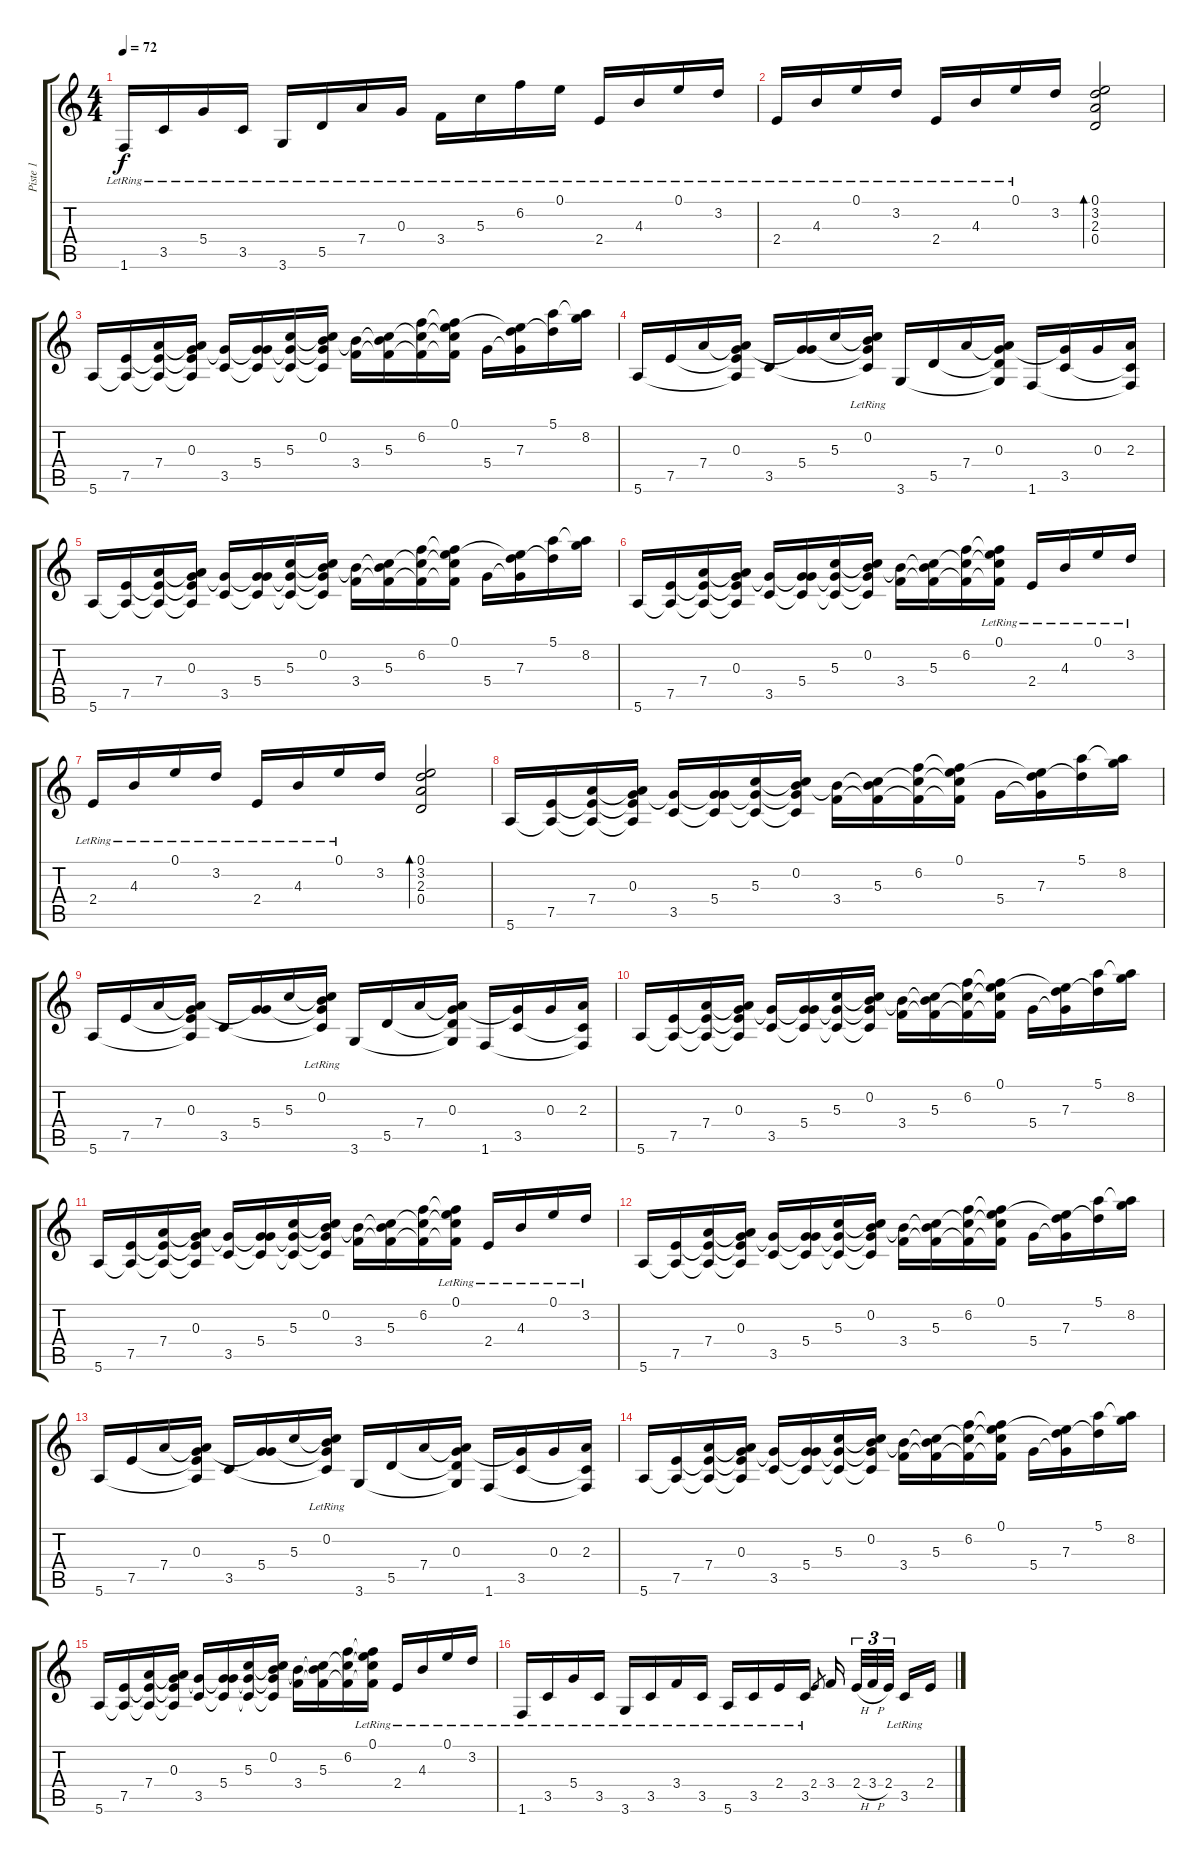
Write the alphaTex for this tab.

\track ("Piste 1" "Piste 1") {instrument electricguitarclean}
\staff {score tabs}
\tuning (E4 B3 G3 D3 A2 E2) {hide}
\ts (4 4)
\tempo 72
\clef g2
\ks c
1.6{lr}.16{dy f} 3.5{lr}.16 5.4{lr}.16 3.5{lr}.16 3.6{lr}.16 5.5{lr}.16 7.4{lr}.16 0.3{lr}.16 3.4{lr}.16 5.3{lr}.16 6.2{lr}.16 0.1{lr}.16 2.4{lr}.16 4.3{lr}.16 0.1{lr}.16 3.2{lr}.16 |
2.4{lr}.16 4.3{lr}.16 0.1{lr}.16 3.2{lr}.16 2.4{lr}.16 4.3{lr}.16 0.1{lr}.16 3.2.16 (0.1 3.2 2.3 0.4).2{bd 120} |
5.6.16 (7.5 5.6{t}).16 (7.4 7.5{t} 5.6{t}).16 (0.3 7.4{t} 7.5{t} 5.6{t}).16 (0.3{t} 3.5).16 (0.3{t} 5.4 3.5{t}).16 (5.3 5.4{t} 3.5{t}).16 (0.2 5.3{t} 5.4{t} 3.5{t}).16 (0.2{t} 3.4).16 (0.2{t} 5.3 3.4{t}).16 (6.2 5.3{t} 3.4{t}).16 (0.1 6.2{t} 5.3{t} 3.4{t}).16 5.4.16 (0.1{t} 7.3 5.4{t}).16 (5.1 7.3{t}).16 (5.1{t} 8.2).16 |
5.6.16 7.5.16 7.4.16 (0.3 7.4{t} 7.5{t} 5.6{t}).16 3.5.16 (0.3{t} 5.4).16 5.3.16 (0.2{lr} 5.3{t} 5.4{t} 3.5{t}).16 3.6.16 5.5.16 7.4.16 (0.3 7.4{t} 5.5{t} 3.6{t}).16 1.6.16 (0.3{t} 3.5).16 0.3.16 (2.3 3.5{t} 1.6{t}).16 |
5.6.16 (7.5 5.6{t}).16 (7.4 7.5{t} 5.6{t}).16 (0.3 7.4{t} 7.5{t} 5.6{t}).16 (0.3{t} 3.5).16 (0.3{t} 5.4 3.5{t}).16 (5.3 5.4{t} 3.5{t}).16 (0.2 5.3{t} 5.4{t} 3.5{t}).16 (0.2{t} 3.4).16 (0.2{t} 5.3 3.4{t}).16 (6.2 5.3{t} 3.4{t}).16 (0.1 6.2{t} 5.3{t} 3.4{t}).16 5.4.16 (0.1{t} 7.3 5.4{t}).16 (5.1 7.3{t}).16 (5.1{t} 8.2).16 |
5.6.16 (7.5 5.6{t}).16 (7.4 7.5{t} 5.6{t}).16 (0.3 7.4{t} 7.5{t} 5.6{t}).16 (0.3{t} 3.5).16 (0.3{t} 5.4 3.5{t}).16 (5.3 5.4{t} 3.5{t}).16 (0.2 5.3{t} 5.4{t} 3.5{t}).16 (0.2{t} 3.4).16 (0.2{t} 5.3 3.4{t}).16 (6.2 5.3{t} 3.4{t}).16 (0.1{lr} 6.2{t} 5.3{t} 3.4{t}).16 2.4{lr}.16 4.3{lr}.16 0.1{lr}.16 3.2{lr}.16 |
2.4{lr}.16 4.3{lr}.16 0.1{lr}.16 3.2{lr}.16 2.4{lr}.16 4.3{lr}.16 0.1{lr}.16 3.2.16 (0.1 3.2 2.3 0.4).2{bd 120} |
5.6.16 (7.5 5.6{t}).16 (7.4 7.5{t} 5.6{t}).16 (0.3 7.4{t} 7.5{t} 5.6{t}).16 (0.3{t} 3.5).16 (0.3{t} 5.4 3.5{t}).16 (5.3 5.4{t} 3.5{t}).16 (0.2 5.3{t} 5.4{t} 3.5{t}).16 (0.2{t} 3.4).16 (0.2{t} 5.3 3.4{t}).16 (6.2 5.3{t} 3.4{t}).16 (0.1 6.2{t} 5.3{t} 3.4{t}).16 5.4.16 (0.1{t} 7.3 5.4{t}).16 (5.1 7.3{t}).16 (5.1{t} 8.2).16 |
5.6.16 7.5.16 7.4.16 (0.3 7.4{t} 7.5{t} 5.6{t}).16 3.5.16 (0.3{t} 5.4).16 5.3.16 (0.2{lr} 5.3{t} 5.4{t} 3.5{t}).16 3.6.16 5.5.16 7.4.16 (0.3 7.4{t} 5.5{t} 3.6{t}).16 1.6.16 (0.3{t} 3.5).16 0.3.16 (2.3 3.5{t} 1.6{t}).16 |
5.6.16 (7.5 5.6{t}).16 (7.4 7.5{t} 5.6{t}).16 (0.3 7.4{t} 7.5{t} 5.6{t}).16 (0.3{t} 3.5).16 (0.3{t} 5.4 3.5{t}).16 (5.3 5.4{t} 3.5{t}).16 (0.2 5.3{t} 5.4{t} 3.5{t}).16 (0.2{t} 3.4).16 (0.2{t} 5.3 3.4{t}).16 (6.2 5.3{t} 3.4{t}).16 (0.1 6.2{t} 5.3{t} 3.4{t}).16 5.4.16 (0.1{t} 7.3 5.4{t}).16 (5.1 7.3{t}).16 (5.1{t} 8.2).16 |
5.6.16 (7.5 5.6{t}).16 (7.4 7.5{t} 5.6{t}).16 (0.3 7.4{t} 7.5{t} 5.6{t}).16 (0.3{t} 3.5).16 (0.3{t} 5.4 3.5{t}).16 (5.3 5.4{t} 3.5{t}).16 (0.2 5.3{t} 5.4{t} 3.5{t}).16 (0.2{t} 3.4).16 (0.2{t} 5.3 3.4{t}).16 (6.2 5.3{t} 3.4{t}).16 (0.1{lr} 6.2{t} 5.3{t} 3.4{t}).16 2.4{lr}.16 4.3{lr}.16 0.1{lr}.16 3.2{lr}.16 |
5.6.16 (7.5 5.6{t}).16 (7.4 7.5{t} 5.6{t}).16 (0.3 7.4{t} 7.5{t} 5.6{t}).16 (0.3{t} 3.5).16 (0.3{t} 5.4 3.5{t}).16 (5.3 5.4{t} 3.5{t}).16 (0.2 5.3{t} 5.4{t} 3.5{t}).16 (0.2{t} 3.4).16 (0.2{t} 5.3 3.4{t}).16 (6.2 5.3{t} 3.4{t}).16 (0.1 6.2{t} 5.3{t} 3.4{t}).16 5.4.16 (0.1{t} 7.3 5.4{t}).16 (5.1 7.3{t}).16 (5.1{t} 8.2).16 |
5.6.16 7.5.16 7.4.16 (0.3 7.4{t} 7.5{t} 5.6{t}).16 3.5.16 (0.3{t} 5.4).16 5.3.16 (0.2{lr} 5.3{t} 5.4{t} 3.5{t}).16 3.6.16 5.5.16 7.4.16 (0.3 7.4{t} 5.5{t} 3.6{t}).16 1.6.16 (0.3{t} 3.5).16 0.3.16 (2.3 3.5{t} 1.6{t}).16 |
5.6.16 (7.5 5.6{t}).16 (7.4 7.5{t} 5.6{t}).16 (0.3 7.4{t} 7.5{t} 5.6{t}).16 (0.3{t} 3.5).16 (0.3{t} 5.4 3.5{t}).16 (5.3 5.4{t} 3.5{t}).16 (0.2 5.3{t} 5.4{t} 3.5{t}).16 (0.2{t} 3.4).16 (0.2{t} 5.3 3.4{t}).16 (6.2 5.3{t} 3.4{t}).16 (0.1 6.2{t} 5.3{t} 3.4{t}).16 5.4.16 (0.1{t} 7.3 5.4{t}).16 (5.1 7.3{t}).16 (5.1{t} 8.2).16 |
5.6.16 (7.5 5.6{t}).16 (7.4 7.5{t} 5.6{t}).16 (0.3 7.4{t} 7.5{t} 5.6{t}).16 (0.3{t} 3.5).16 (0.3{t} 5.4 3.5{t}).16 (5.3 5.4{t} 3.5{t}).16 (0.2 5.3{t} 5.4{t} 3.5{t}).16 (0.2{t} 3.4).16 (0.2{t} 5.3 3.4{t}).16 (6.2 5.3{t} 3.4{t}).16 (0.1{lr} 6.2{t} 5.3{t} 3.4{t}).16 2.4{lr}.16 4.3{lr}.16 0.1{lr}.16 3.2{lr}.16 |
1.6{lr}.16 3.5{lr}.16 5.4{lr}.16 3.5{lr}.16 3.6{lr}.16 3.5{lr}.16 3.4{lr}.16 3.5{lr}.16 5.6{lr}.16 3.5{lr}.16 2.4{lr}.16 3.5{lr}.16 2.4.8{gr} 3.4.16 2.4{h}.32{tu (3 2)} 3.4{h}.32{tu (3 2)} 2.4.32{tu (3 2)} 3.5{lr}.16 2.4.16
